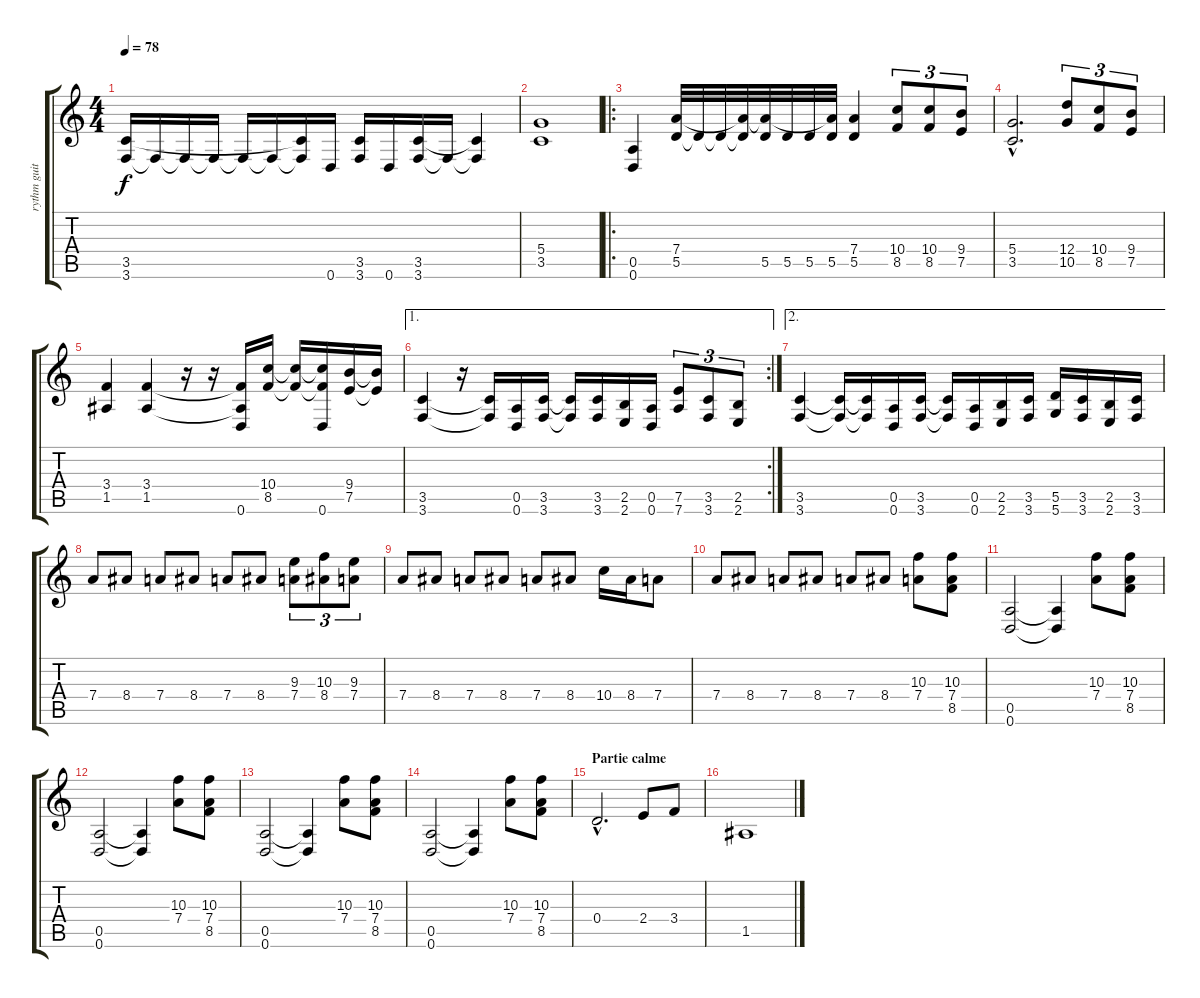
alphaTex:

\track ("rythm guitar" "rythm guit") {instrument distortionguitar}
\staff {score tabs}
\tuning (E4 B3 G3 D3 A2 D2) {hide}
\ts (4 4)
\tempo 78
\clef g2
\ks c
(3.5 3.6).16{dy f} 3.6{t}.16 3.6{t}.16 3.6{t}.16 3.6{t}.16 3.6{t}.16 (3.5{t} 3.6{t}).16 0.6.16 (3.5 3.6).16 0.6.16 (3.5 3.6).16 3.6{t}.16 (3.5{t} 3.6{t}).4 |
(5.4 3.5).1 |
\ro
(0.5 0.6).4 (7.4 5.5).32 5.5{t}.32 5.5{t}.32 (7.4{t} 5.5{t}).32 (7.4{t} 5.5).32 5.5.32 5.5.32 (7.4{t} 5.5).32 (7.4 5.5).4 (10.4 8.5).8{tu (3 2)} (10.4 8.5).8{tu (3 2)} (9.4 7.5).8{tu (3 2)} |
(5.4{hac} 3.5{hac}).2{d} (12.4 10.5).8{tu (3 2)} (10.4 8.5).8{tu (3 2)} (9.4 7.5).8{tu (3 2)} |
(3.4 1.5).4 (3.4 1.5).4 r.16 r.16 (3.4{t} 1.5{t} 0.6).16 (10.4 8.5).16 (10.4{t} 8.5{t}).16 (10.4{t} 8.5{t} 0.6).16 (9.4 7.5).16 (9.4{t} 7.5{t}).16 |
\ae 1
\rc 2
(3.5 3.6).4 r.16 (3.5{t} 3.6{t}).16 (0.5 0.6).16 (3.5 3.6).16 (3.5{t} 3.6{t}).16 (3.5 3.6).16 (2.5 2.6).16 (0.5 0.6).16 (7.5 7.6).8{tu (3 2)} (3.5 3.6).8{tu (3 2)} (2.5 2.6).8{tu (3 2)} |
\ae 2
(3.5 3.6).4 (3.5{t} 3.6{t}).16 (3.5{t} 3.6{t}).16 (0.5 0.6).16 (3.5 3.6).16 (3.5{t} 3.6{t}).16 (0.5 0.6).16 (2.5 2.6).16 (3.5 3.6).16 (5.5 5.6).16 (3.5 3.6).16 (2.5 2.6).16 (3.5 3.6).16 |
7.4.8 8.4.8 7.4.8 8.4.8 7.4.8 8.4.8 (9.3 7.4).8{tu (3 2)} (10.3 8.4).8{tu (3 2)} (9.3 7.4).8{tu (3 2)} |
7.4.8 8.4.8 7.4.8 8.4.8 7.4.8 8.4.8 10.4.16 8.4.16 7.4.8 |
7.4.8 8.4.8 7.4.8 8.4.8 7.4.8 8.4.8 (10.3 7.4).8 (10.3 7.4 8.5).8 |
(0.5 0.6).2 (0.5{t} 0.6{t}).4 (10.3 7.4).8 (10.3 7.4 8.5).8 |
(0.5 0.6).2 (0.5{t} 0.6{t}).4 (10.3 7.4).8 (10.3 7.4 8.5).8 |
(0.5 0.6).2 (0.5{t} 0.6{t}).4 (10.3 7.4).8 (10.3 7.4 8.5).8 |
(0.5 0.6).2 (0.5{t} 0.6{t}).4 (10.3 7.4).8 (10.3 7.4 8.5).8 |
\section ("" "Partie calme")
0.4{hac}.2{d} 2.4.8 3.4.8 |
1.5.1
